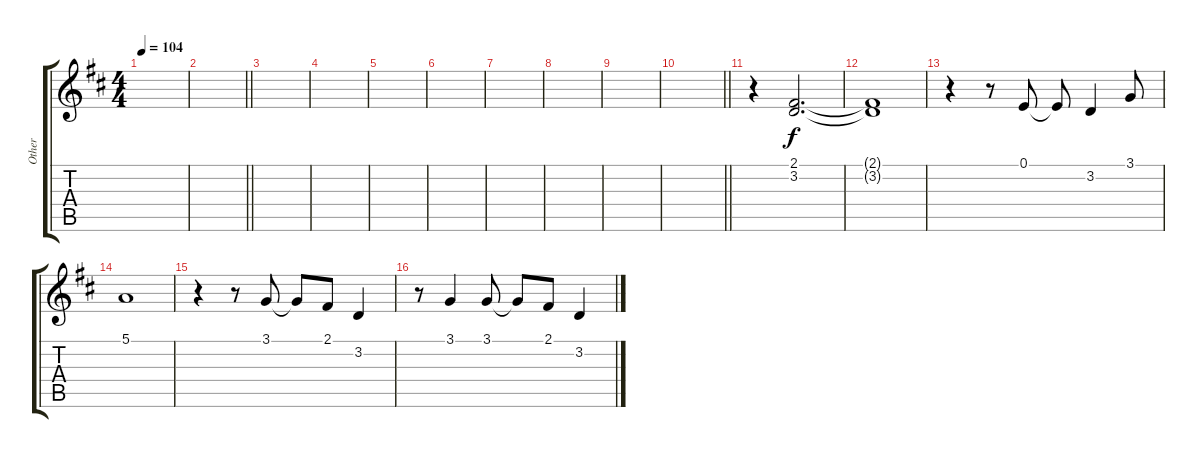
\track ("Other" "Other") {instrument lead1square}
\staff {score tabs}
\tuning (E4 B3 G3 D3 A2 E2) {hide}
\ts (4 4)
\tempo 104
\clef g2
\ks d
|
\barLineRight lightlight
|
|
|
|
|
|
|
|
\barLineRight lightlight
|
r.4 (2.1 3.2).2{d} |
(2.1{t} 3.2{t}).1 |
r.4 r.8 0.1.8 0.1{t}.8 3.2.4 3.1.8 |
5.1.1 |
r.4 r.8 3.1.8 3.1{t}.8 2.1.8 3.2.4 |
r.8 3.1.4 3.1.8 3.1{t}.8 2.1.8 3.2.4
